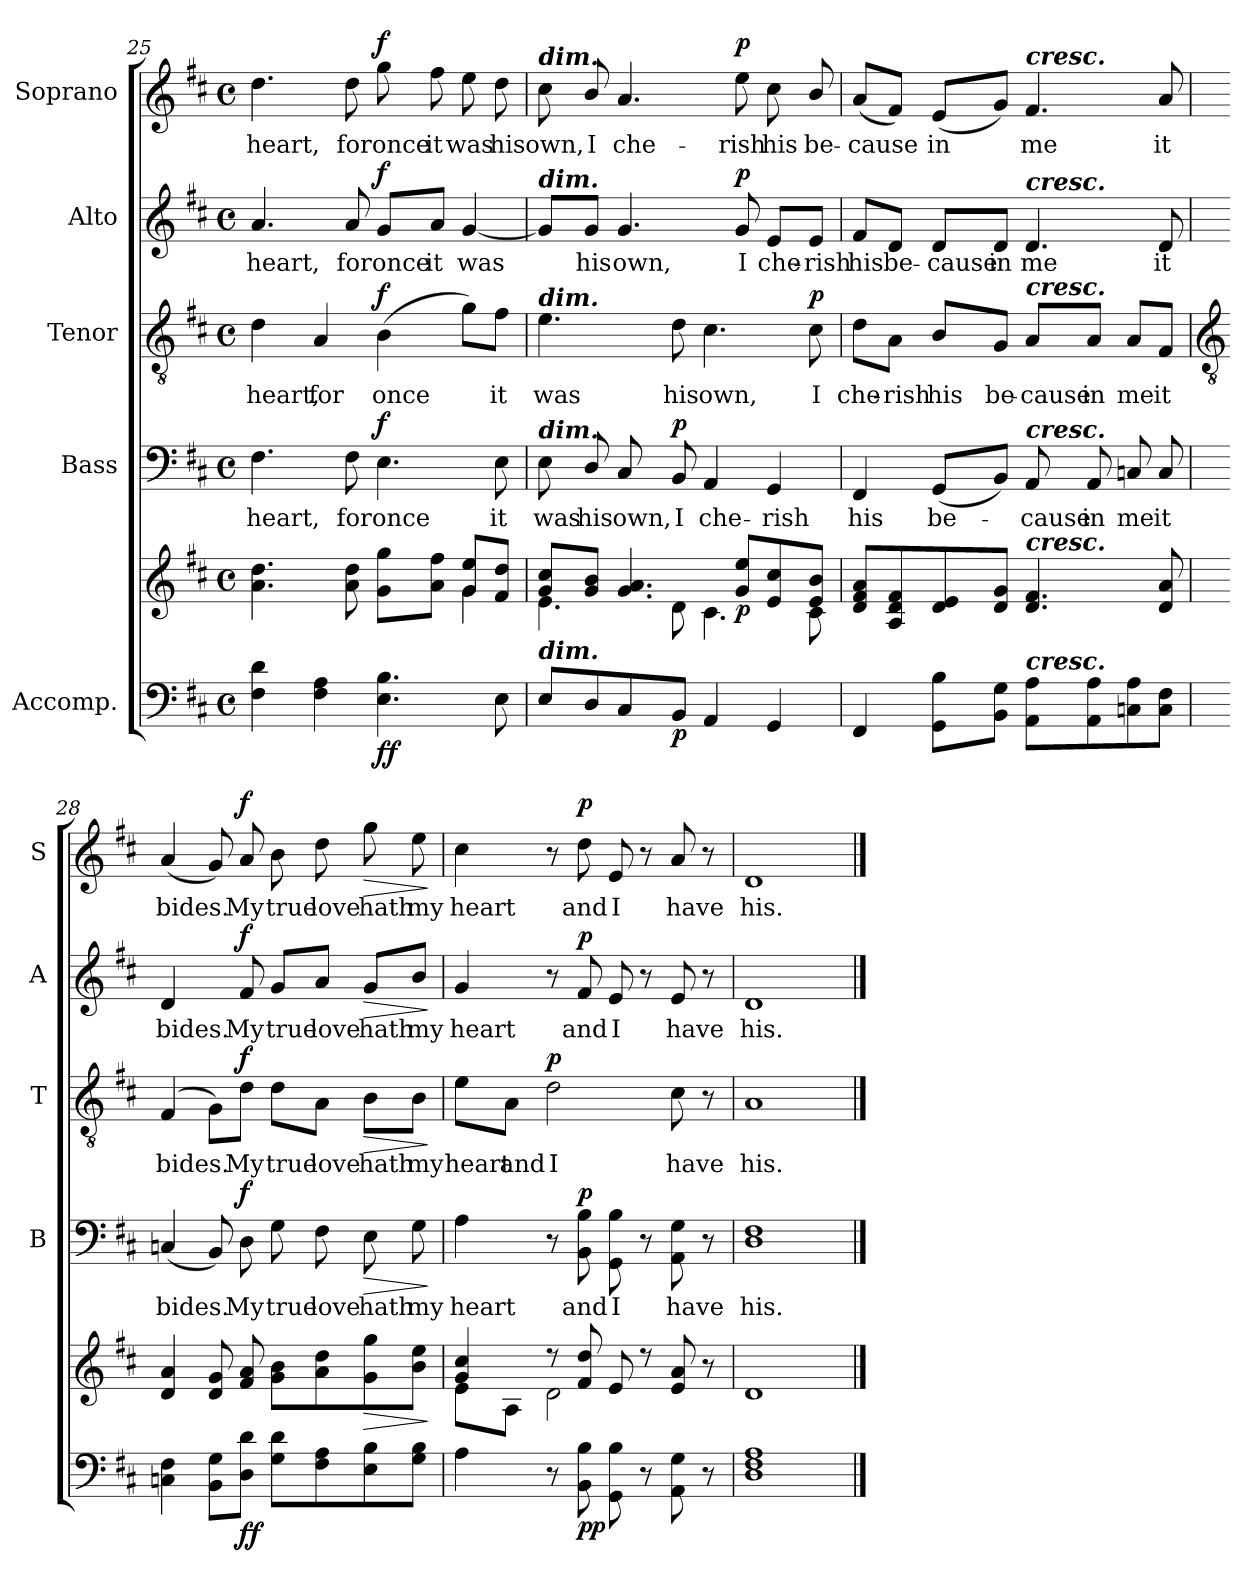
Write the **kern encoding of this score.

**kern	**kern	**dynam	**kern	**text	**dynam	**kern	**text	**dynam	**kern	**text	**dynam	**kern	**text	**dynam
*part5	*part5	*part5	*part4	*part4	*part4	*part3	*part3	*part3	*part2	*part2	*part2	*part1	*part1	*part1
*staff6	*staff5	*staff5/6	*staff4	*staff4	*staff4	*staff3	*staff3	*staff3	*staff2	*staff2	*staff2	*staff1	*staff1	*staff1
*I"Accomp.	*	*	*I"Bass	*	*	*I"Tenor	*	*	*I"Alto	*	*	*I"Soprano	*	*
*	*	*	*I'B	*	*	*I'T	*	*	*I'A	*	*	*I'S	*	*
!!LO:LB:g=z
*clefF4	*clefG2	*	*clefF4	*	*	*clefGv2	*	*	*clefG2	*	*	*clefG2	*	*
*k[f#c#]	*k[f#c#]	*	*k[f#c#]	*	*	*k[f#c#]	*	*	*k[f#c#]	*	*	*k[f#c#]	*	*
*D:	*D:	*	*D:	*	*	*D:	*	*	*D:	*	*	*D:	*	*
*M4/4	*M4/4	*	*M4/4	*	*	*M4/4	*	*	*M4/4	*	*	*M4/4	*	*
*met(c)	*met(c)	*	*met(c)	*	*	*met(c)	*	*	*met(c)	*	*	*met(c)	*	*
=25	=25	=25	=25	=25	=25	=25	=25	=25	=25	=25	=25	=25	=25	=25
*	*^	*	*	*	*	*	*	*	*	*	*	*	*	*
!	!	!	!	!	!LO:LY:b	!	!	!LO:LY:b	!	!	!LO:LY:b	!	!	!LO:LY:b	!
4F# 4d	4.a 4.dd	2.ryy	.	4.F#	heart,	.	4d	heart,	.	4.a	heart,	.	4.dd	heart,	.
!	!	!	!	!	!	!	!	!LO:LY:b	!	!	!	!	!	!	!
4F# 4A	.	.	.	.	.	.	4A	for	.	.	.	.	.	.	.
!	!	!	!	!	!LO:LY:b	!	!	!	!	!	!LO:LY:b	!	!	!LO:LY:b	!
.	8a 8dd	.	.	8F#	for	.	.	.	.	8a	for	.	8dd	for	.
!	!	!	!LO:DY:b=2	!	!LO:LY:b	!	!	!LO:LY:b	!	!	!LO:LY:b	!	!	!LO:LY:b	!
!	!	!	!LO:DY:n=1:b	!	!	!LO:DY:b	!	!	!LO:DY:b	!	!	!LO:DY:b	!	!	!LO:DY:b
4.E 4.B	8g 8ggL	.	f f	4.E	once	f	(>4B	once	f	8g/L	once	f	8gg	once	f
!	!	!	!	!	!	!	!	!	!	!	!LO:LY:b	!	!	!LO:LY:b	!
.	8a 8ff#J	.	.	.	.	.	.	.	.	8a/J	it	.	8ff#	it	.
!	!	!	!	!	!	!	!	!	!	!	!LO:LY:b	!	!	!LO:LY:b	!
.	8g/ 8ee/L	4g\	.	.	.	.	8g\L)	.	.	[4g	was	.	8ee	was	.
!	!	!	!	!	!LO:LY:b	!	!	!LO:LY:b	!	!	!	!	!	!LO:LY:b	!
8E	8f#/ 8dd/J	.	.	8E	it	.	8f#\J	it	.	.	.	.	8dd	his	.
=26	=26	=26	=26	=26	=26	=26	=26	=26	=26	=26	=26	=26	=26	=26	=26
!	!	!	!	!	!	!	!	!	!	!	!	!	!LO:TX:a:Bi:t=dim.	!	!
!	!	!	!	!	!	!	!	!	!	!LO:TX:a:Bi:t=dim.	!	!	!	!	!
!	!	!	!	!	!	!	!LO:TX:a:Bi:t=dim.	!	!	!	!	!	!	!	!
!	!	!	!	!LO:TX:a:Bi:t=dim.	!	!	!	!	!	!	!	!	!	!	!
!LO:TX:a:Bi:t=dim.	!	!	!	!	!	!	!	!	!	!	!	!	!	!	!
!	!	!	!	!	!LO:LY:b	!	!	!LO:LY:b	!	!	!	!	!	!LO:LY:b	!
8EL	8g/ 8cc#/L	4.e\	.	8E	was	.	4.e	was	.	8g/L]	.	.	8cc#	own,	.
!	!	!	!	!	!LO:LY:b	!	!	!	!	!	!LO:LY:b	!	!	!LO:LY:b	!
8D	8g/ 8b/J	.	.	8D/	his	.	.	.	.	8g/J	his	.	8b/	I	.
!	!	!	!	!	!LO:LY:b	!	!	!	!	!	!LO:LY:b	!	!	!LO:LY:b	!
8C#	4.g 4.a	.	.	8C#	own,	.	.	.	.	4.g	own,	.	4.a	che-	.
!	!	!	!LO:DY:b=2	!	!LO:LY:b	!LO:DY:b	!	!LO:LY:b	!	!	!	!	!	!	!
8BBJ	.	8d\	p	8BB	I	p	8d	his	.	.	.	.	.	.	.
!	!	!	!	!	!LO:LY:b	!	!	!LO:LY:b	!	!	!	!	!	!	!
4AA	.	4.c#\	.	4AA	che-	.	4.c#	own,	.	.	.	.	.	.	.
!	!	!	!LO:DY:b	!	!	!	!	!	!	!	!LO:LY:b	!LO:DY:b	!	!LO:LY:b	!LO:DY:b
.	8g 8eeL	.	p	.	.	.	.	.	.	8g	I	p	8ee	-rish	p
!	!	!	!	!	!LO:LY:b	!	!	!	!	!	!LO:LY:b	!	!	!LO:LY:b	!
4GG	8e 8cc#	.	.	4GG	-rish	.	.	.	.	8e/L	che-	.	8cc#	his	.
!	!	!	!	!	!	!	!	!LO:LY:b	!LO:DY:b	!	!LO:LY:b	!	!	!LO:LY:b	!
.	8e/ 8b/J	8c#\	.	.	.	.	8c#	I	p	8e/J	-rish	.	8b/	be-	.
=27	=27	=27	=27	=27	=27	=27	=27	=27	=27	=27	=27	=27	=27	=27	=27
!	!	!	!	!	!LO:LY:b	!	!	!LO:LY:b	!	!	!LO:LY:b	!	!	!LO:LY:b	!
4FF#	8d 8f# 8aL	1ryy	.	4FF#	his	.	8d\L	che-	.	8f#/L	his	.	(<8aL	-cause	.
!	!	!	!	!	!	!	!	!LO:LY:b	!	!	!LO:LY:b	!	!	!	!
.	8A 8d 8f#	.	.	.	.	.	8A\J	-rish	.	8d/J	be-	.	8f#J)	.	.
!	!	!	!	!	!LO:LY:b	!	!	!LO:LY:b	!	!	!LO:LY:b	!	!	!LO:LY:b	!
8GG 8BL	8d 8e	.	.	(<8GGL	be-	.	8B/L	his	.	8d/L	-cause	.	(<8eL	in	.
!	!	!	!	!	!	!	!	!LO:LY:b	!	!	!LO:LY:b	!	!	!	!
8BB 8GJ	8d 8gJ	.	.	8BBJ)	.	.	8G/J	be-	.	8d/J	in	.	8gJ)	.	.
!	!	!	!	!	!	!	!	!	!	!	!	!	!LO:TX:a:Bi:t=cresc.	!	!
!	!	!	!	!	!	!	!	!	!	!LO:TX:a:Bi:t=cresc.	!	!	!	!	!
!	!	!	!	!	!	!	!LO:TX:a:Bi:t=cresc.	!	!	!	!	!	!	!	!
!	!	!	!	!LO:TX:a:Bi:t=cresc.	!	!	!	!	!	!	!	!	!	!	!
!	!LO:TX:a:Bi:t=cresc.	!	!	!	!	!	!	!	!	!	!	!	!	!	!
!LO:TX:a:Bi:t=cresc.	!	!	!	!	!	!	!	!	!	!	!	!	!	!	!
!	!	!	!	!	!LO:LY:b	!	!	!LO:LY:b	!	!	!LO:LY:b	!	!	!LO:LY:b	!
8AA 8AL	4.d 4.f#	.	.	8AA	cause	.	8A/L	-cause	.	4.d	me	.	4.f#	me	.
!	!	!	!	!	!LO:LY:b	!	!	!LO:LY:b	!	!	!	!	!	!	!
8AA 8A	.	.	.	8AA	in	.	8A/J	in	.	.	.	.	.	.	.
!	!	!	!	!	!LO:LY:b	!	!	!LO:LY:b	!	!	!	!	!	!	!
8Cn 8A	.	.	.	8Cn	me	.	8A/L	me	.	.	.	.	.	.	.
!	!	!	!	!	!LO:LY:b	!	!	!LO:LY:b	!	!	!LO:LY:b	!	!	!LO:LY:b	!
8C 8F#J	8d 8a	.	.	8C	it	.	8F#/J	it	.	8d	it	.	8a	it	.
!!LO:LB:g=z
=28	=28	=28	=28	=28	=28	=28	=28	=28	=28	=28	=28	=28	=28	=28	=28
*	*	*	*	*	*	*	*clefGv2	*	*	*	*	*	*	*	*
!	!	!	!	!	!LO:LY:b	!	!	!LO:LY:b	!	!	!LO:LY:b	!	!	!LO:LY:b	!
4Cn 4F#	4d 4a	1ryy	.	(<4Cn	bides.	.	(<4F#	bides.	.	4d	bides.	.	(<4a	bides.	.
8BB 8GL	8d 8g	.	.	8BB)	.	.	8G\L)	.	.	8ryy	.	.	8g)	.	.
!	!	!	!LO:DY:b=2	!	!LO:LY:b	!	!	!LO:LY:b	!	!	!LO:LY:b	!	!	!LO:LY:b	!
!	!	!	!LO:DY:n=1:b	!	!	!LO:DY:b	!	!	!LO:DY:b	!	!	!LO:DY:b	!	!	!LO:DY:b
8D 8dJ	8f# 8a	.	f f	8D	My	f	8d\J	My	f	8f#	My	f	8a	My	f
!	!	!	!	!	!LO:LY:b	!	!	!LO:LY:b	!	!	!LO:LY:b	!	!	!LO:LY:b	!
8G 8dL	8g 8bL	.	.	8G	true	.	8d\L	true	.	8g/L	true	.	8b	true	.
!	!	!	!	!	!LO:LY:b	!	!	!LO:LY:b	!	!	!LO:LY:b	!	!	!LO:LY:b	!
8F# 8A	8a 8dd	.	.	8F#	love	.	8A\J	love	.	8a/J	love	.	8dd	love	.
!	!	!	!LO:HP:b	!	!LO:LY:b	!LO:HP:b	!	!LO:LY:b	!LO:HP:b	!	!LO:LY:b	!LO:HP:b	!	!LO:LY:b	!LO:HP:b
8E 8B	8g 8gg	.	>	8E	hath	>	8B\L	hath	>	8g/L	hath	>	8gg	hath	>
!	!	!	!	!	!LO:LY:b	!	!	!LO:LY:b	!	!	!LO:LY:b	!	!	!LO:LY:b	!
8G 8BJ	8b 8eeJ	.	.	8G	my	.	8B\J	my	.	8b/J	my	.	8ee	my	.
*	*v	*v	*	*	*	*	*	*	*	*	*	*	*	*	*
.	.	]	.	.	]	.	.	]	.	.	]	.	.	]
=29	=29	=29	=29	=29	=29	=29	=29	=29	=29	=29	=29	=29	=29	=29
*	*^	*	*	*	*	*	*	*	*	*	*	*	*	*
!	!	!	!	!	!LO:LY:b	!	!	!LO:LY:b	!	!	!LO:LY:b	!	!	!LO:LY:b	!
4A	4g 4cc#	8e\L	.	4A	heart	.	8e\L	heart	.	4g	heart	.	4cc#	heart	.
!	!	!	!	!	!	!	!	!LO:LY:b	!	!	!	!	!	!	!
.	.	8A\J	.	.	.	.	8A\J	and	.	.	.	.	.	.	.
!	!	!	!	!	!	!	!	!LO:LY:b	!LO:DY:b	!	!	!	!	!	!
8r	8r	2d\	.	8r	.	.	2d	I	p	8r	.	.	8r	.	.
!	!	!	!LO:DY:b=2	!	!LO:LY:b	!	!	!	!	!	!LO:LY:b	!	!	!LO:LY:b	!
!	!	!	!LO:DY:n=1:b	!	!	!LO:DY:b	!	!	!	!	!	!LO:DY:b	!	!	!LO:DY:b
8BB 8B	8f# 8dd	.	p p	8BB 8B	and	p	.	.	.	8f#	and	p	8dd	and	p
!	!	!	!	!	!LO:LY:b	!	!	!	!	!	!LO:LY:b	!	!	!LO:LY:b	!
8GG 8B	8e	.	.	8GG 8B	I	.	.	.	.	8e	I	.	8e	I	.
8r	8r	.	.	8r	.	.	.	.	.	8r	.	.	8r	.	.
!	!	!	!	!	!LO:LY:b	!	!	!LO:LY:b	!	!	!LO:LY:b	!	!	!LO:LY:b	!
8AA 8G	8e 8a	4ryy	.	8AA 8G	have	.	8c#	have	.	8e	have	.	8a	have	.
8r	8r	.	.	8r	.	.	8r	.	.	8r	.	.	8r	.	.
=30	=30	=30	=30	=30	=30	=30	=30	=30	=30	=30	=30	=30	=30	=30	=30
!	!	!	!	!	!LO:LY:b	!	!	!LO:LY:b	!	!	!LO:LY:b	!	!	!LO:LY:b	!
1D 1F# 1A	1d	1ryy	.	1D 1F#	his.	.	1A	his.	.	1d	his.	.	1d	his.	.
*	*v	*v	*	*	*	*	*	*	*	*	*	*	*	*	*
==	==	==	==	==	==	==	==	==	==	==	==	==	==	==
*-	*-	*-	*-	*-	*-	*-	*-	*-	*-	*-	*-	*-	*-	*-
